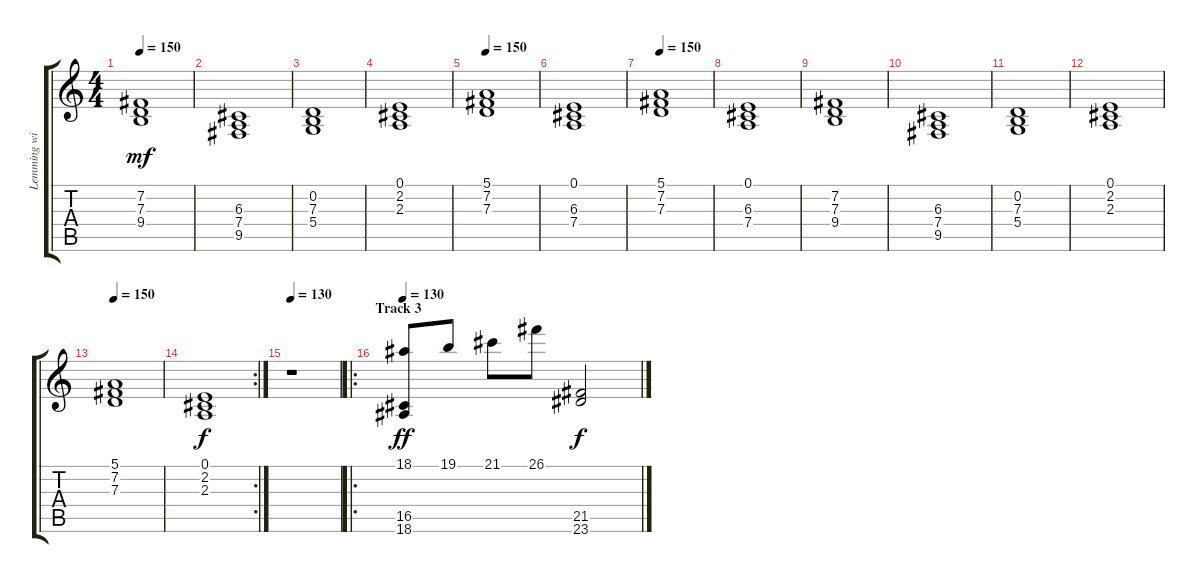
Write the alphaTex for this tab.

\track ("Lemming with Keyboard / Guitar 3" "Lemming wi") {instrument acousticgrandpiano}
\staff {score tabs}
\tuning (E4 B3 G3 D3 A2 E2) {hide}
\ts (4 4)
\tempo 150
\clef g2
\ks c
(7.2 7.3 9.4).1{dy mf} |
(6.3 7.4 9.5).1 |
(0.2 7.3 5.4).1 |
(0.1 2.2 2.3).1 |
\tempo 150
(5.1 7.2 7.3).1 |
(0.1 6.3 7.4).1 |
\tempo 150
(5.1 7.2 7.3).1 |
(0.1 6.3 7.4).1 |
(7.2 7.3 9.4).1 |
(6.3 7.4 9.5).1 |
(0.2 7.3 5.4).1 |
(0.1 2.2 2.3).1 |
\tempo 150
(5.1 7.2 7.3).1 |
\rc 2
(0.1 2.2 2.3).1{dy f} |
\tempo 130
r.1 |
\ro
\section ("" "Track 3")
\tempo 130
(18.1 16.5 18.6).8{dy ff instrument acousticgrandpiano} 19.1.8 21.1.8 26.1.8 (21.5 23.6).2{dy f}
